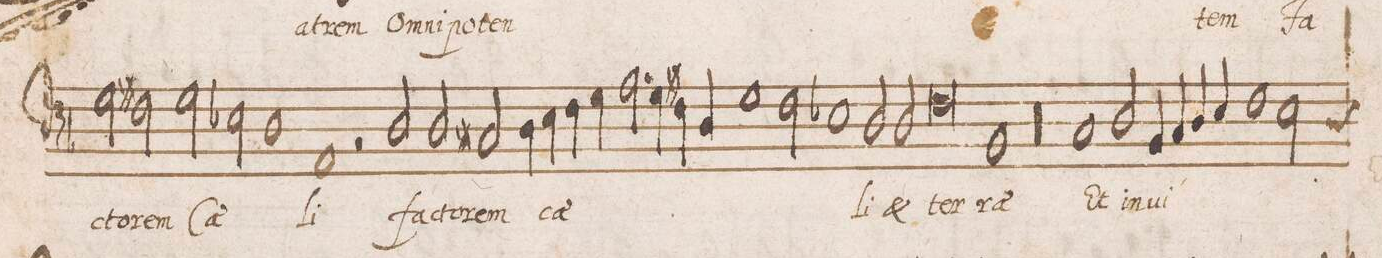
**kern	**text
*I"BASVS	*
*clefF4	*
*k[b-]	*
*met(C|)	*
*M2/1	*
=10-	=10-
2G\	-cto-
2F#X\	-rem
2G\	Cae-
2E-X\	.
=11-	=11-
1D	.
1AA	-li
=12-	=12-
2r	.
2D/	fac-
2D/	-to-
2C#X/	-rem
=13-	=13-
4D\	cae-
4Eny\	.
4Fny\	.
4G\	.
2.A\	.
4G\	.
=14-	=14-
4F#X\	.
4D/	.
1G	.
2Fny\	.
=15-	=15-
1E-X	.
2D/	-li
2D/	et
=16-	=16-
0F	ter-
=17-	=17-
1BB-	-rae
00r	.
=18-	=18-
=19-	=19-
1Cny	Et
=20-	=20-
2D/	in-
4BB-/	-ui-
4C/	.
4D/	.
4Eny/	.
1F\	.
=21-	=21-
2E\	.
*-	*-
